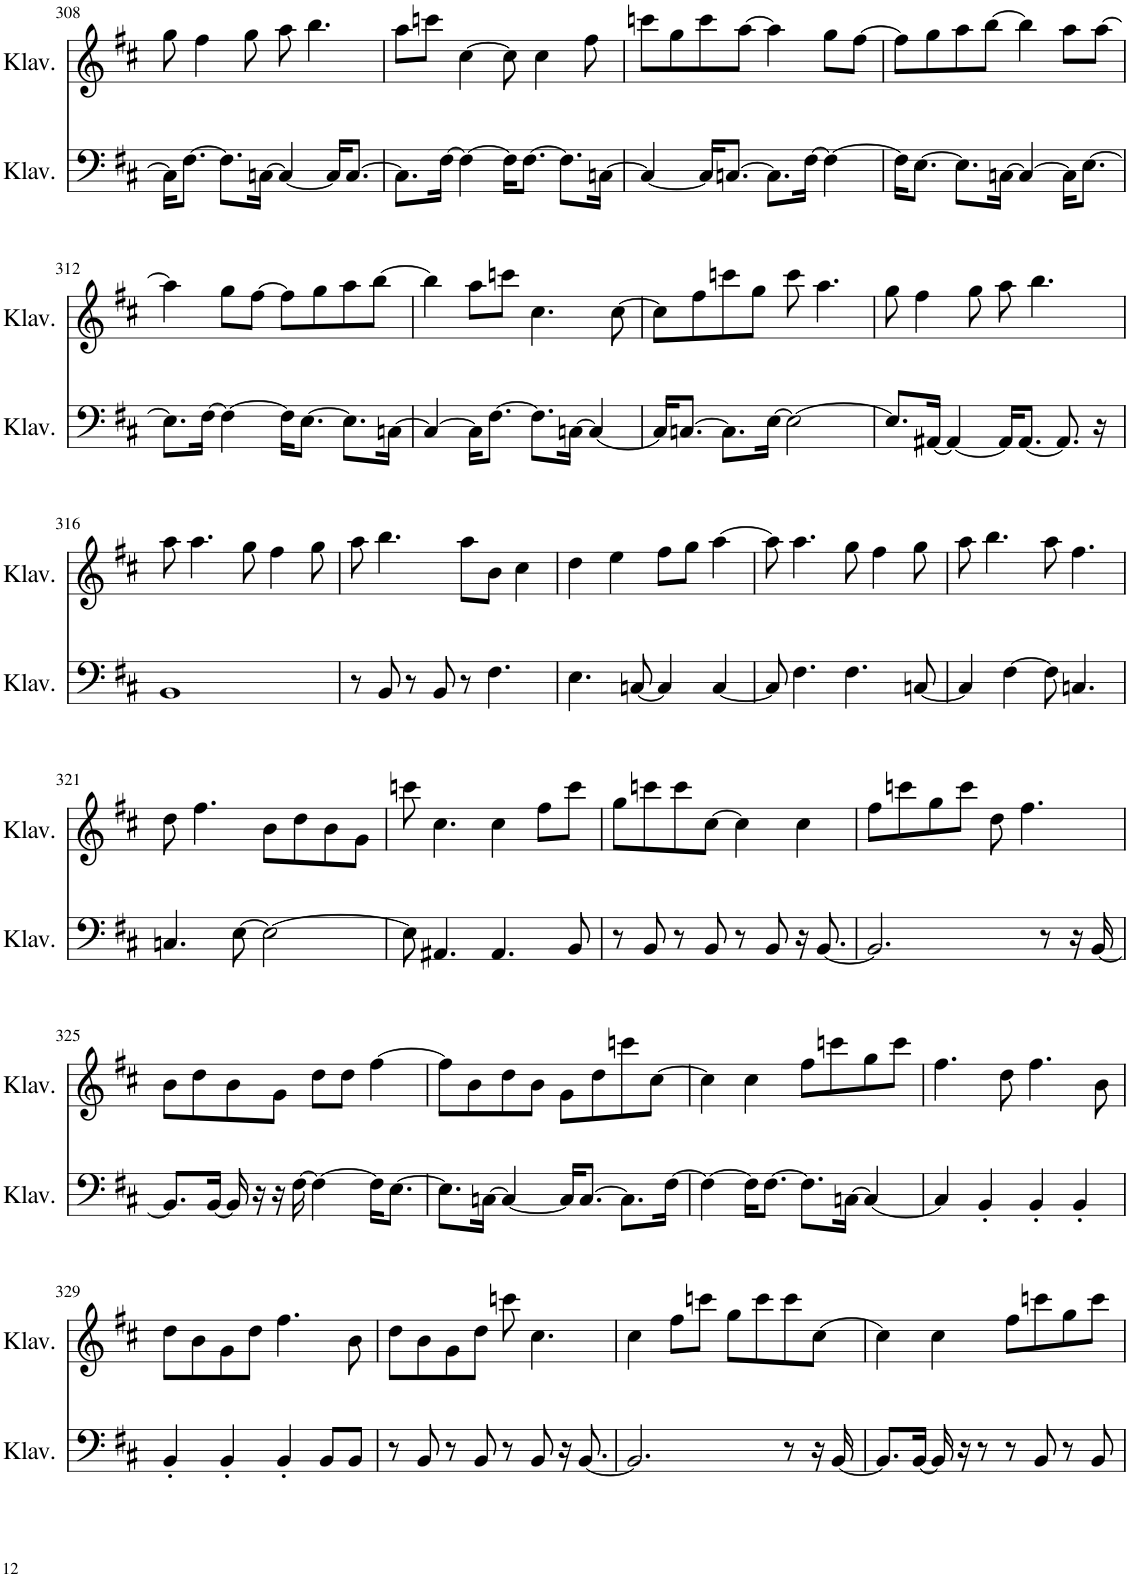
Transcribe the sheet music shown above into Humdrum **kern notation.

**kern	**kern
*part2	*part1
*staff2	*staff1
*I"Klavier	*I"Klavier
*I'Klav.	*I'Klav.
!!LO:PB:g=z
*clefF4	*clefG2
*k[f#c#]	*k[f#c#]
*M4/4	*M4/4
=308	=308
16C\KL]	8gg\
[8.F#\J	.
.	4ff#\
8.F#\L]	.
.	8gg\
[16Cn\Jk	.
4C/_	8aa\
.	4.bb\
16C/KL]	.
[8.C/J	.
=309	=309
8.C\L]	8aa\L
.	8cccn\J
[16F#\Jk	.
4F#\_	[4cc#\
16F#\KL]	8cc#\]
[8.F#\J	.
.	4cc#\
8.F#\L]	.
.	8ff#\
[16Cn\Jk	.
=310	=310
4C/_	8cccn\L
.	8gg\
16C/KL]	8ccc\
[8.Cn/J	.
.	[8aa\J
8.C\L]	4aa\]
[16F#\Jk	.
4F#\_	8gg\L
.	[8ff#\J
=311	=311
16F#\KL]	8ff#\L]
[8.E\J	.
.	8gg\
8.E\L]	8aa\
.	[8bb\J
[16Cn\Jk	.
4C/_	4bb\]
16C\KL]	8aa\L
[8.E\J	.
.	[8aa\J
!!LO:LB:g=z
=312	=312
8.E\L]	4aa\]
[16F#\Jk	.
4F#\_	8gg\L
.	[8ff#\J
16F#\KL]	8ff#\L]
[8.E\J	.
.	8gg\
8.E\L]	8aa\
.	[8bb\J
[16Cn\Jk	.
=313	=313
4C/_	4bb\]
16C\KL]	8aa\L
[8.F#\J	.
.	8cccn\J
8.F#\L]	4.cc#\
[16Cn\Jk	.
4C/_	.
.	[8cc#\
=314	=314
16C/KL]	8cc#\L]
[8.Cn/J	.
.	8ff#\
8.C\L]	8cccn\
.	8gg\J
[16E\Jk	.
2E\_	8ccc\
.	4.aa\
=315	=315
8.E/L]	8gg\
.	4ff#\
[16AA#X/Jk	.
4AA#/_	.
.	8gg\
16AA#/KL]	8aa\
[8.AA#/J	.
.	4.bb\
8.AA#/]	.
16r	.
!!LO:LB:g=z
=316	=316
1BB	8aa\
.	4.aa\
.	8gg\
.	4ff#\
.	8gg\
=317	=317
8r	8aa\
8BB/	4.bb\
8r	.
8BB/	.
8r	8aa\L
4.F#\	8b\J
.	4cc#\
=318	=318
4.E\	4dd\
.	4ee\
[8Cn/	.
4C/]	8ff#\L
.	8gg\J
[4C/	[4aa\
=319	=319
8C/]	8aa\]
4.F#\	4.aa\
4.F#\	8gg\
.	4ff#\
[8Cn/	8gg\
=320	=320
4C/]	8aa\
.	4.bb\
[4F#\	.
8F#\]	8aa\
4.Cn/	4.ff#\
!!LO:LB:g=z
=321	=321
4.Cn/	8dd\
.	4.ff#\
[8E\	.
2E\_	8b\L
.	8dd\
.	8b\
.	8g\J
=322	=322
8E\]	8cccn\
4.AA#X/	4.cc#\
4.AA#/	4cc#\
.	8ff#\L
8BB/	8ccc\J
=323	=323
8r	8gg\L
8BB/	8cccn\
8r	8ccc\
8BB/	[8cc#\J
8r	4cc#\]
8BB/	.
16r	4cc#\
[8.BB/	.
=324	=324
2.BB/]	8ff#\L
.	8cccn\
.	8gg\
.	8ccc\J
.	8dd\
.	4.ff#\
8r	.
16r	.
[16BB/	.
!!LO:LB:g=z
=325	=325
8.BB/L]	8b\L
.	8dd\
[16BB/Jk	.
16BB/]	8b\
16r	.
16r	8g\J
[16F#\	.
4F#\_	8dd\L
.	8dd\J
16F#\KL]	[4ff#\
[8.E\J	.
=326	=326
8.E\L]	8ff#\L]
.	8b\
[16Cn\Jk	.
4C/_	8dd\
.	8b\J
16C/KL]	8g\L
[8.C/J	.
.	8dd\
8.C\L]	8cccn\
.	[8cc#\J
[16F#\Jk	.
=327	=327
4F#\_	4cc#\]
16F#\KL]	4cc#\
[8.F#\J	.
8.F#\L]	8ff#\L
.	8cccn\
[16Cn\Jk	.
4C/_	8gg\
.	8ccc\J
=328	=328
4C/]	4.ff#\
4BB'/	.
.	8dd\
4BB'/	4.ff#\
4BB'/	.
.	8b\
!!LO:LB:g=z
=329	=329
4BB'/	8dd\L
.	8b\
4BB'/	8g\
.	8dd\J
4BB'/	4.ff#\
8BB/L	.
8BB/J	8b\
=330	=330
8r	8dd\L
8BB/	8b\
8r	8g\
8BB/	8dd\J
8r	8cccn\
8BB/	4.cc#\
16r	.
[8.BB/	.
=331	=331
2.BB/]	4cc#\
.	8ff#\L
.	8cccn\J
.	8gg\L
.	8ccc\
8r	8ccc\
16r	[8cc#\J
[16BB/	.
=332	=332
8.BB/L]	4cc#\]
[16BB/Jk	.
16BB/]	4cc#\
16r	.
8r	.
8r	8ff#\L
8BB/	8cccn\
8r	8gg\
8BB/	8ccc\J
=	=
*-	*-
